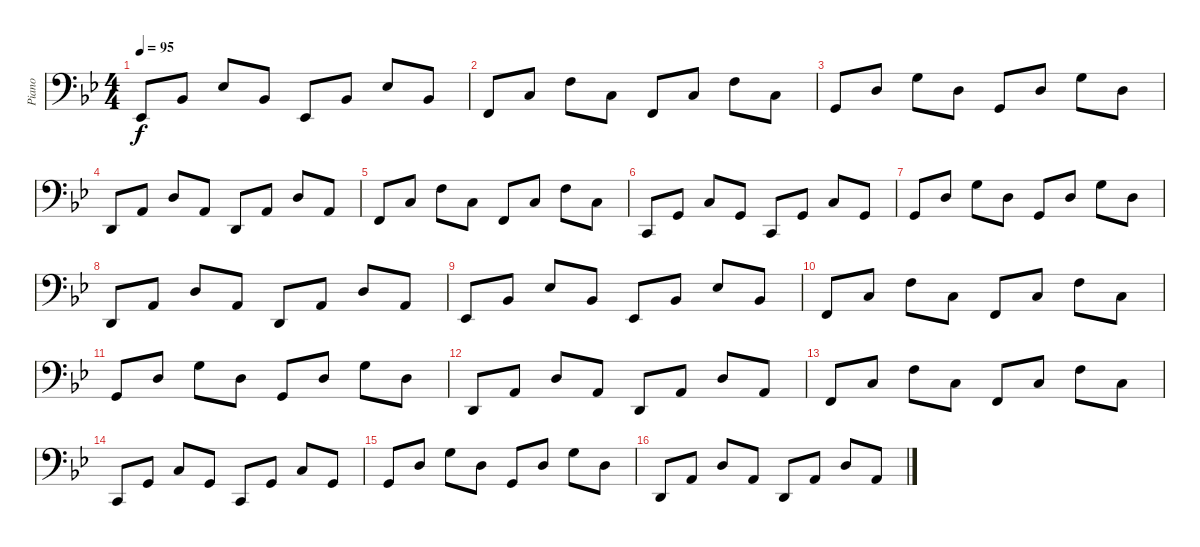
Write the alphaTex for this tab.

\track ("Piano" "Piano") {instrument acousticgrandpiano}
\staff {score}
\tuning (C3 G2 D2 A1 E1 B0) {hide}
\ts (4 4)
\tempo 95
\clef f4
\ks gminor
1.3.8{dy f} 3.2.8 3.1.8 3.2.8 1.3.8 3.2.8 3.1.8 3.2.8 |
3.3.8 0.1.8 5.1.8 0.1.8 3.3.8 0.1.8 5.1.8 0.1.8 |
0.2.8 2.1.8 7.1.8 2.1.8 0.2.8 2.1.8 7.1.8 2.1.8 |
0.3.8 2.2.8 2.1.8 2.2.8 0.3.8 2.2.8 2.1.8 2.2.8 |
3.3.8 0.1.8 5.1.8 0.1.8 3.3.8 0.1.8 5.1.8 0.1.8 |
3.4.8 0.2.8 0.1.8 0.2.8 3.4.8 0.2.8 0.1.8 0.2.8 |
0.2.8 2.1.8 7.1.8 2.1.8 0.2.8 2.1.8 7.1.8 2.1.8 |
0.3.8 2.2.8 2.1.8 2.2.8 0.3.8 2.2.8 2.1.8 2.2.8 |
1.3.8 3.2.8 3.1.8 3.2.8 1.3.8 3.2.8 3.1.8 3.2.8 |
3.3.8 0.1.8 5.1.8 0.1.8 3.3.8 0.1.8 5.1.8 0.1.8 |
0.2.8 2.1.8 7.1.8 2.1.8 0.2.8 2.1.8 7.1.8 2.1.8 |
0.3.8 2.2.8 2.1.8 2.2.8 0.3.8 2.2.8 2.1.8 2.2.8 |
3.3.8 0.1.8 5.1.8 0.1.8 3.3.8 0.1.8 5.1.8 0.1.8 |
3.4.8 0.2.8 0.1.8 0.2.8 3.4.8 0.2.8 0.1.8 0.2.8 |
0.2.8 2.1.8 7.1.8 2.1.8 0.2.8 2.1.8 7.1.8 2.1.8 |
0.3.8 2.2.8 2.1.8 2.2.8 0.3.8 2.2.8 2.1.8 2.2.8
